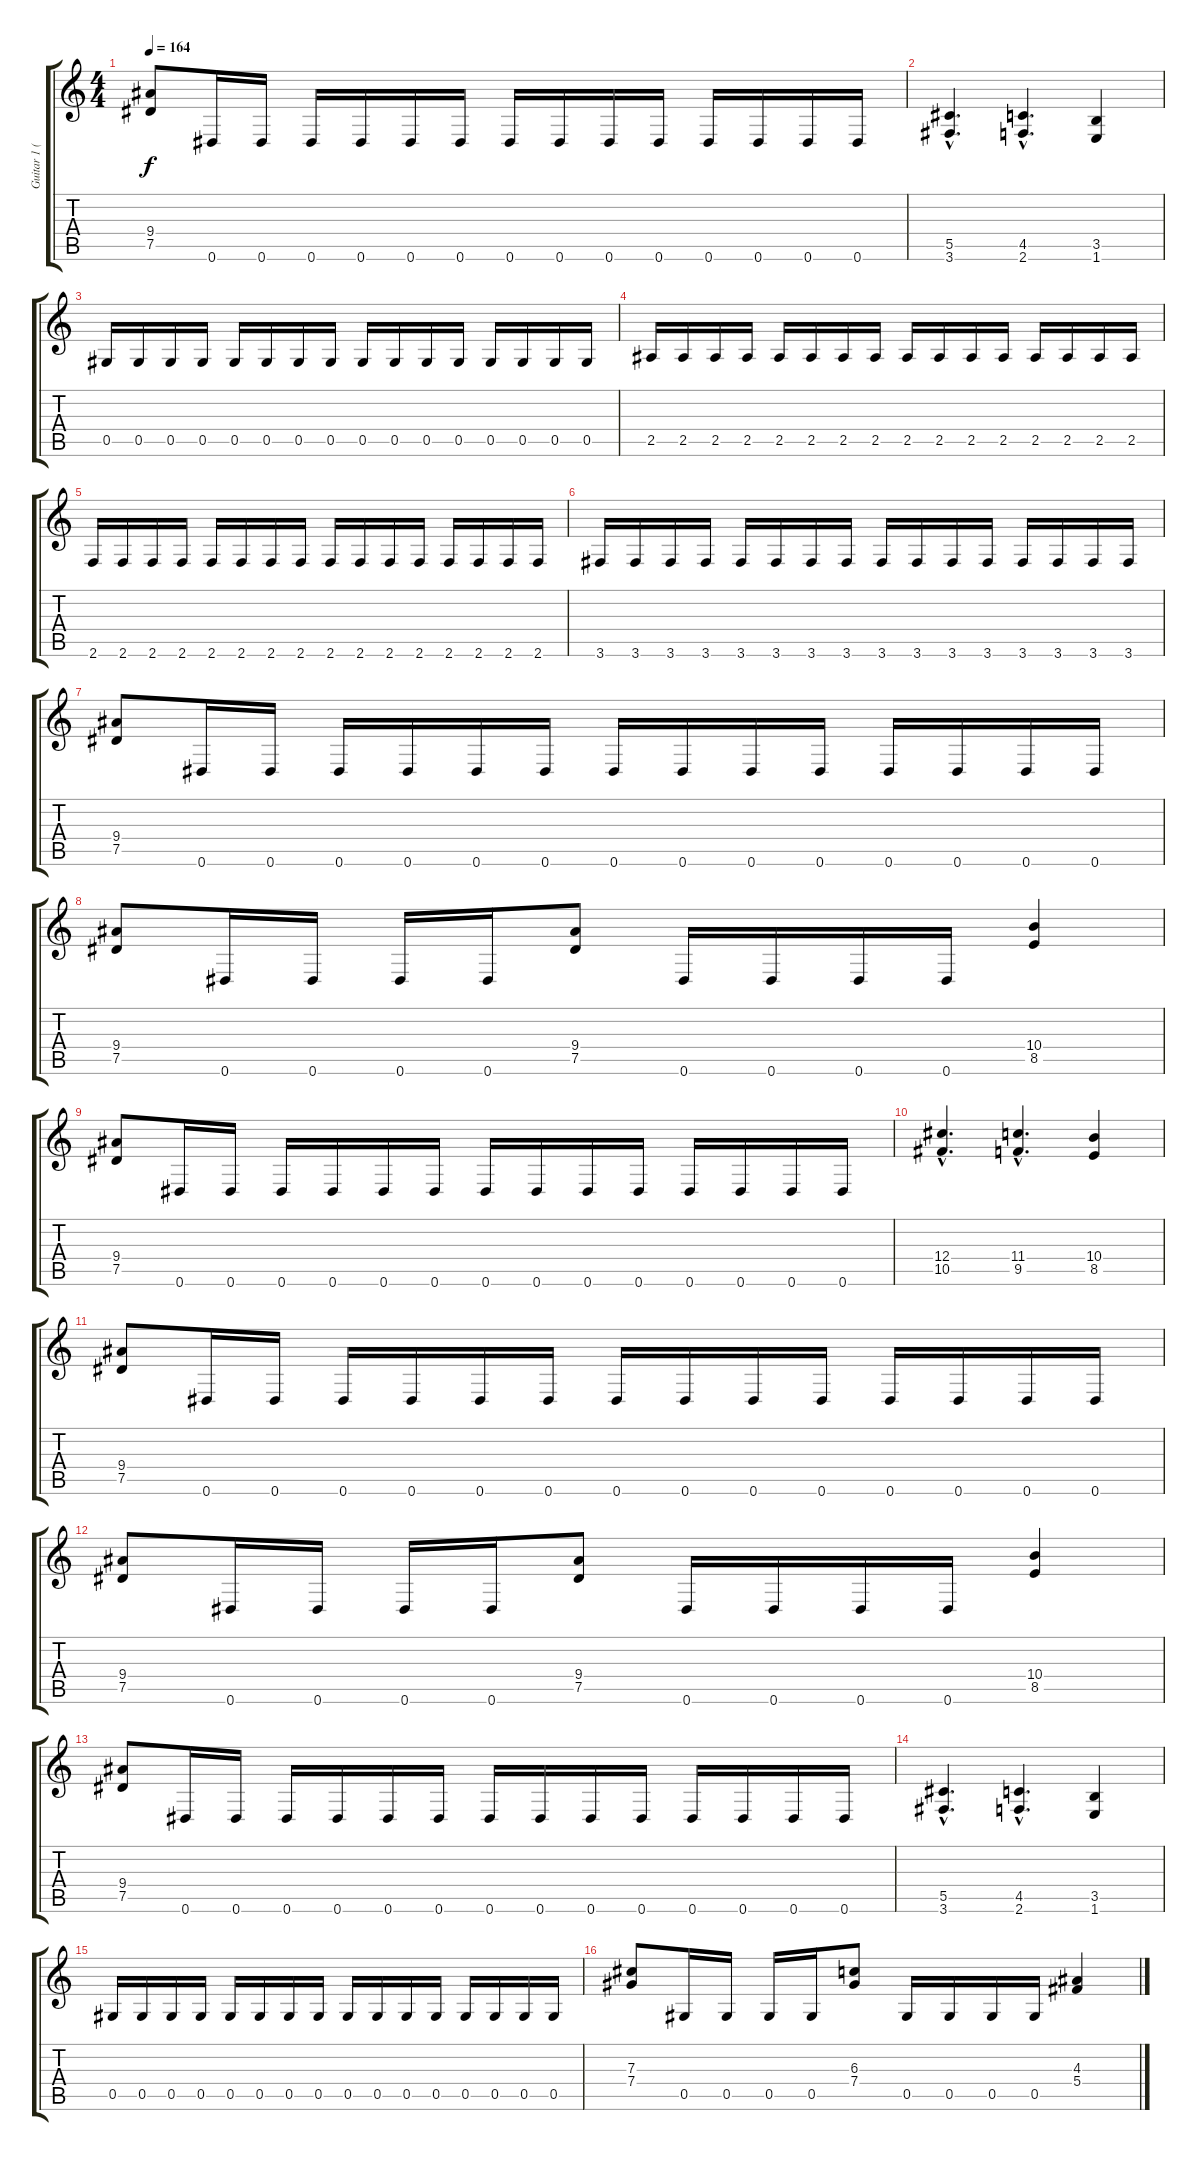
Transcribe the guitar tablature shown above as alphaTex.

\track ("Guitar 1 (Jeff)" "Guitar 1 (") {instrument distortionguitar}
\staff {score tabs}
\tuning (Eb4 Bb3 Gb3 Db3 Ab2 Eb2) {hide}
\ts (4 4)
\tempo 164
\clef g2
\ks c
(9.4 7.5).8{dy f} 0.6.16 0.6.16 0.6.16 0.6.16 0.6.16 0.6.16 0.6.16 0.6.16 0.6.16 0.6.16 0.6.16 0.6.16 0.6.16 0.6.16 |
(5.5{hac} 3.6{hac}).4{d} (4.5{hac} 2.6{hac}).4{d} (3.5 1.6).4 |
0.5.16 0.5.16 0.5.16 0.5.16 0.5.16 0.5.16 0.5.16 0.5.16 0.5.16 0.5.16 0.5.16 0.5.16 0.5.16 0.5.16 0.5.16 0.5.16 |
2.5.16 2.5.16 2.5.16 2.5.16 2.5.16 2.5.16 2.5.16 2.5.16 2.5.16 2.5.16 2.5.16 2.5.16 2.5.16 2.5.16 2.5.16 2.5.16 |
2.6.16 2.6.16 2.6.16 2.6.16 2.6.16 2.6.16 2.6.16 2.6.16 2.6.16 2.6.16 2.6.16 2.6.16 2.6.16 2.6.16 2.6.16 2.6.16 |
3.6.16 3.6.16 3.6.16 3.6.16 3.6.16 3.6.16 3.6.16 3.6.16 3.6.16 3.6.16 3.6.16 3.6.16 3.6.16 3.6.16 3.6.16 3.6.16 |
(9.4 7.5).8 0.6.16 0.6.16 0.6.16 0.6.16 0.6.16 0.6.16 0.6.16 0.6.16 0.6.16 0.6.16 0.6.16 0.6.16 0.6.16 0.6.16 |
(9.4 7.5).8 0.6.16 0.6.16 0.6.16 0.6.16 (9.4 7.5).8 0.6.16 0.6.16 0.6.16 0.6.16 (10.4 8.5).4 |
(9.4 7.5).8 0.6.16 0.6.16 0.6.16 0.6.16 0.6.16 0.6.16 0.6.16 0.6.16 0.6.16 0.6.16 0.6.16 0.6.16 0.6.16 0.6.16 |
(12.4{hac} 10.5{hac}).4{d} (11.4{hac} 9.5{hac}).4{d} (10.4 8.5).4 |
(9.4 7.5).8 0.6.16 0.6.16 0.6.16 0.6.16 0.6.16 0.6.16 0.6.16 0.6.16 0.6.16 0.6.16 0.6.16 0.6.16 0.6.16 0.6.16 |
(9.4 7.5).8 0.6.16 0.6.16 0.6.16 0.6.16 (9.4 7.5).8 0.6.16 0.6.16 0.6.16 0.6.16 (10.4 8.5).4 |
(9.4 7.5).8 0.6.16 0.6.16 0.6.16 0.6.16 0.6.16 0.6.16 0.6.16 0.6.16 0.6.16 0.6.16 0.6.16 0.6.16 0.6.16 0.6.16 |
(5.5{hac} 3.6{hac}).4{d} (4.5{hac} 2.6{hac}).4{d} (3.5 1.6).4 |
0.5.16 0.5.16 0.5.16 0.5.16 0.5.16 0.5.16 0.5.16 0.5.16 0.5.16 0.5.16 0.5.16 0.5.16 0.5.16 0.5.16 0.5.16 0.5.16 |
(7.3 7.4).8 0.5.16 0.5.16 0.5.16 0.5.16 (6.3 7.4).8 0.5.16 0.5.16 0.5.16 0.5.16 (4.3 5.4).4
